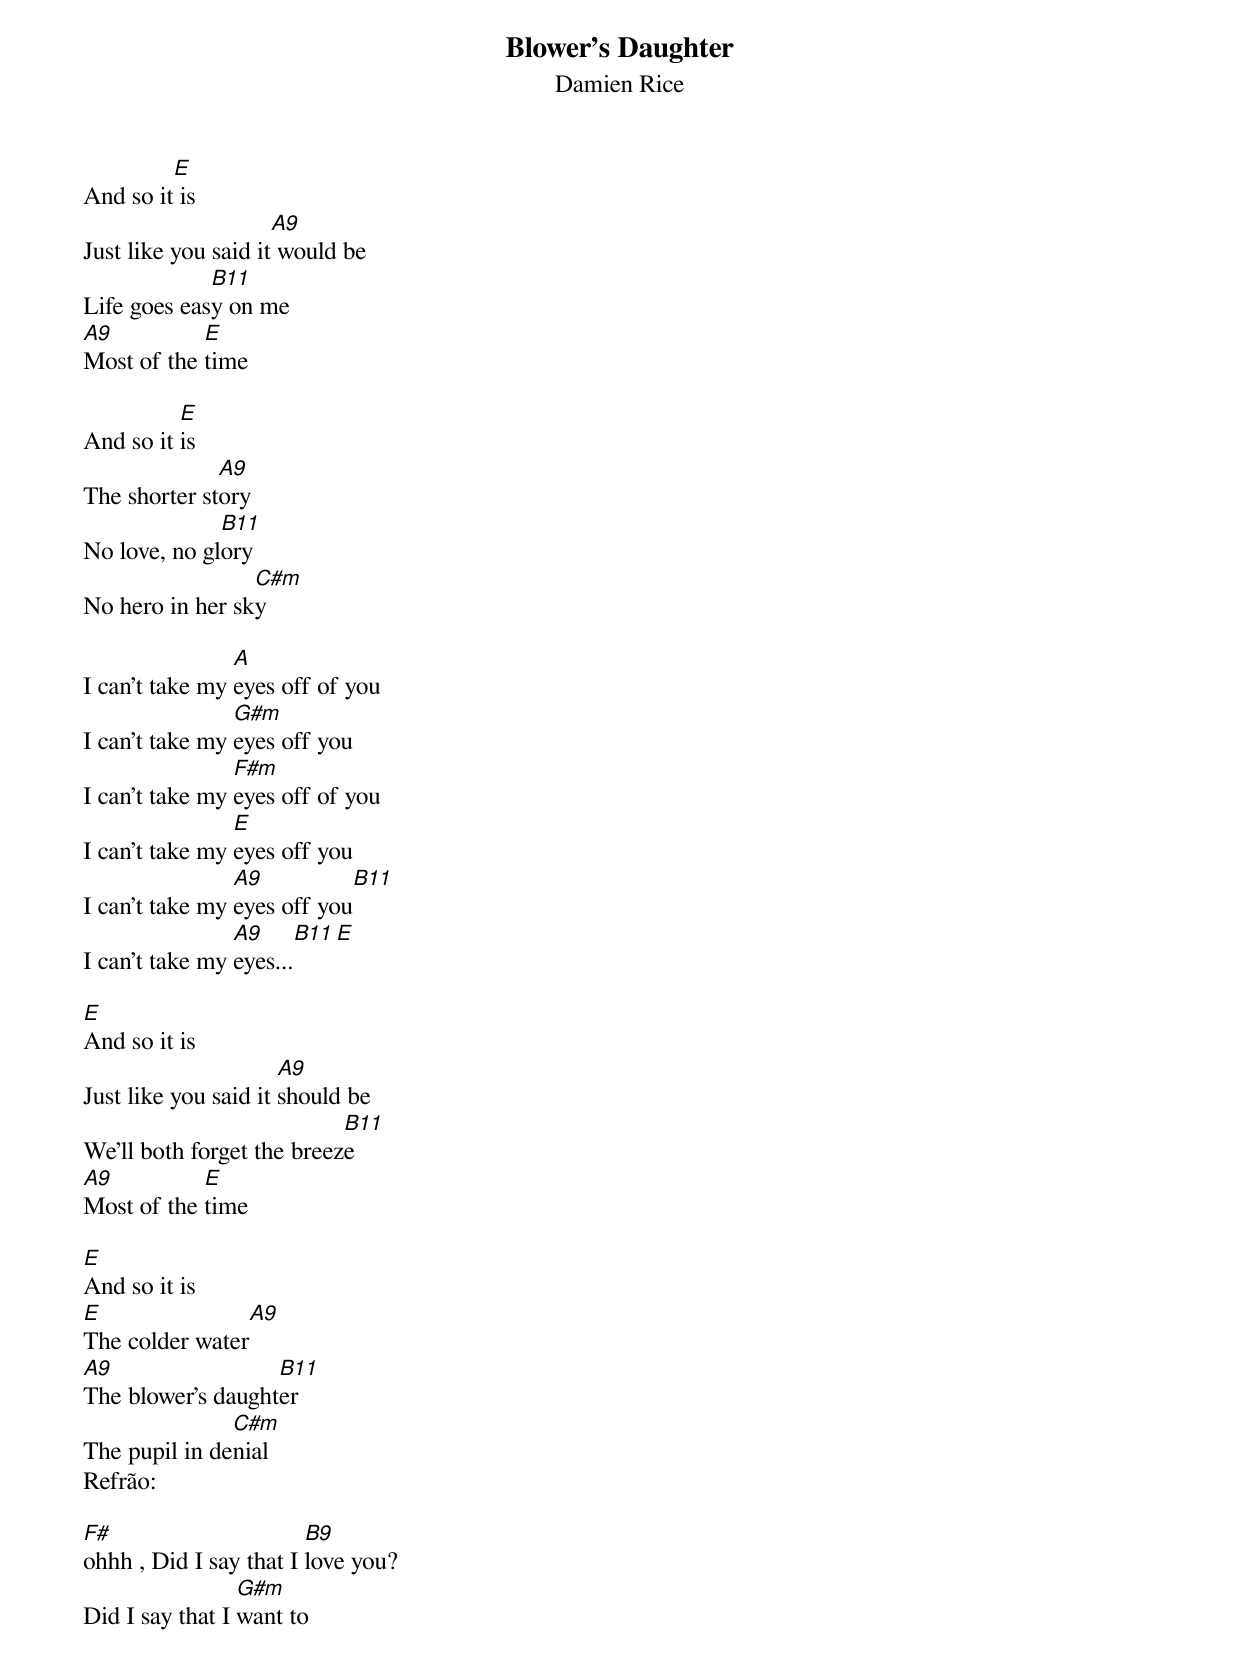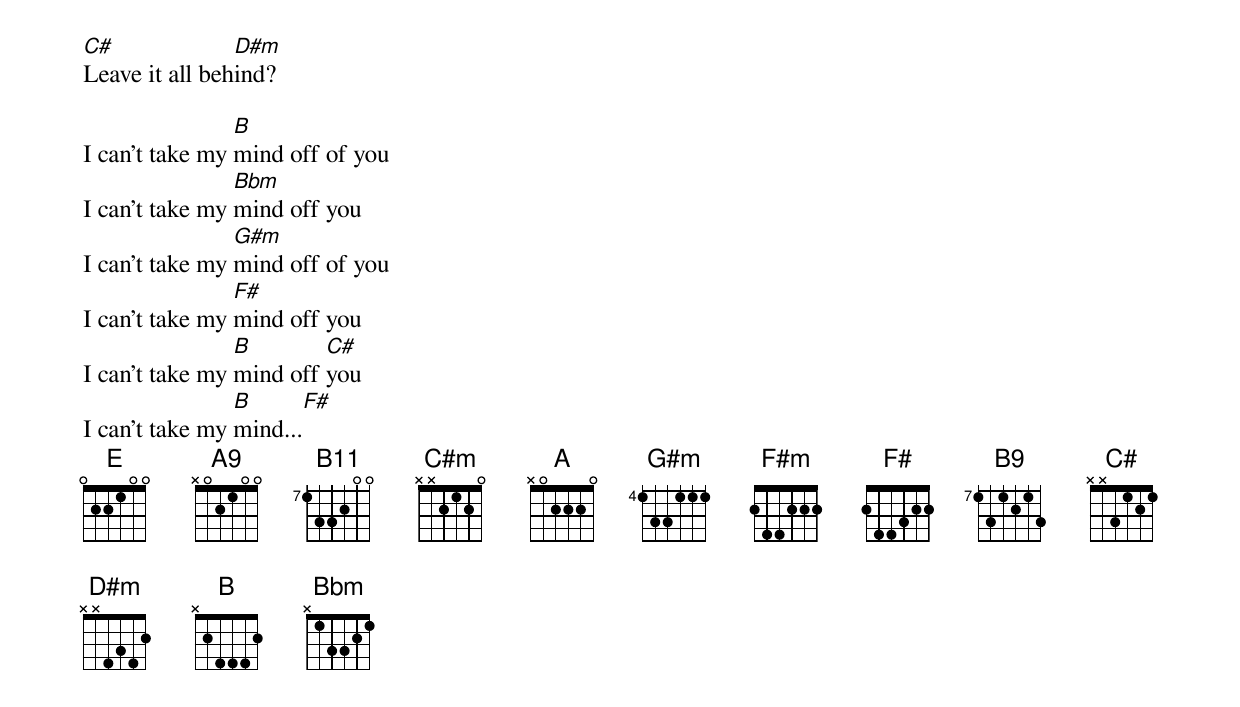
Blower’s Daughter
Damien Rice

         E
And so it is
                     A9
Just like you said it would be
             B11
Life goes easy on me
A9          E
Most of the time

          E
And so it is
              A9
The shorter story
              B11
No love, no glory
                 C#m
No hero in her sky

                A
I can't take my eyes off of you
                G#m
I can't take my eyes off you
                F#m
I can't take my eyes off of you
                E
I can't take my eyes off you
                A9            B11
I can't take my eyes off you
                A9      B11  E
I can't take my eyes...

E
And so it is
                      A9
Just like you said it should be
                           B11
We'll both forget the breeze
A9          E
Most of the time

E
And so it is
E                A9
The colder water
A9                 B11
The blower's daughter
               C#m
The pupil in denial
Refrão:

F#                      B9
ohhh , Did I say that I love you?
                 G#m
Did I say that I want to
C#              D#m
Leave it all behind?

                B
I can't take my mind off of you
                Bbm
I can't take my mind off you
                G#m
I can't take my mind off of you
                F#
I can't take my mind off you
                B        C#
I can't take my mind off you
                B      F#
I can't take my mind...
